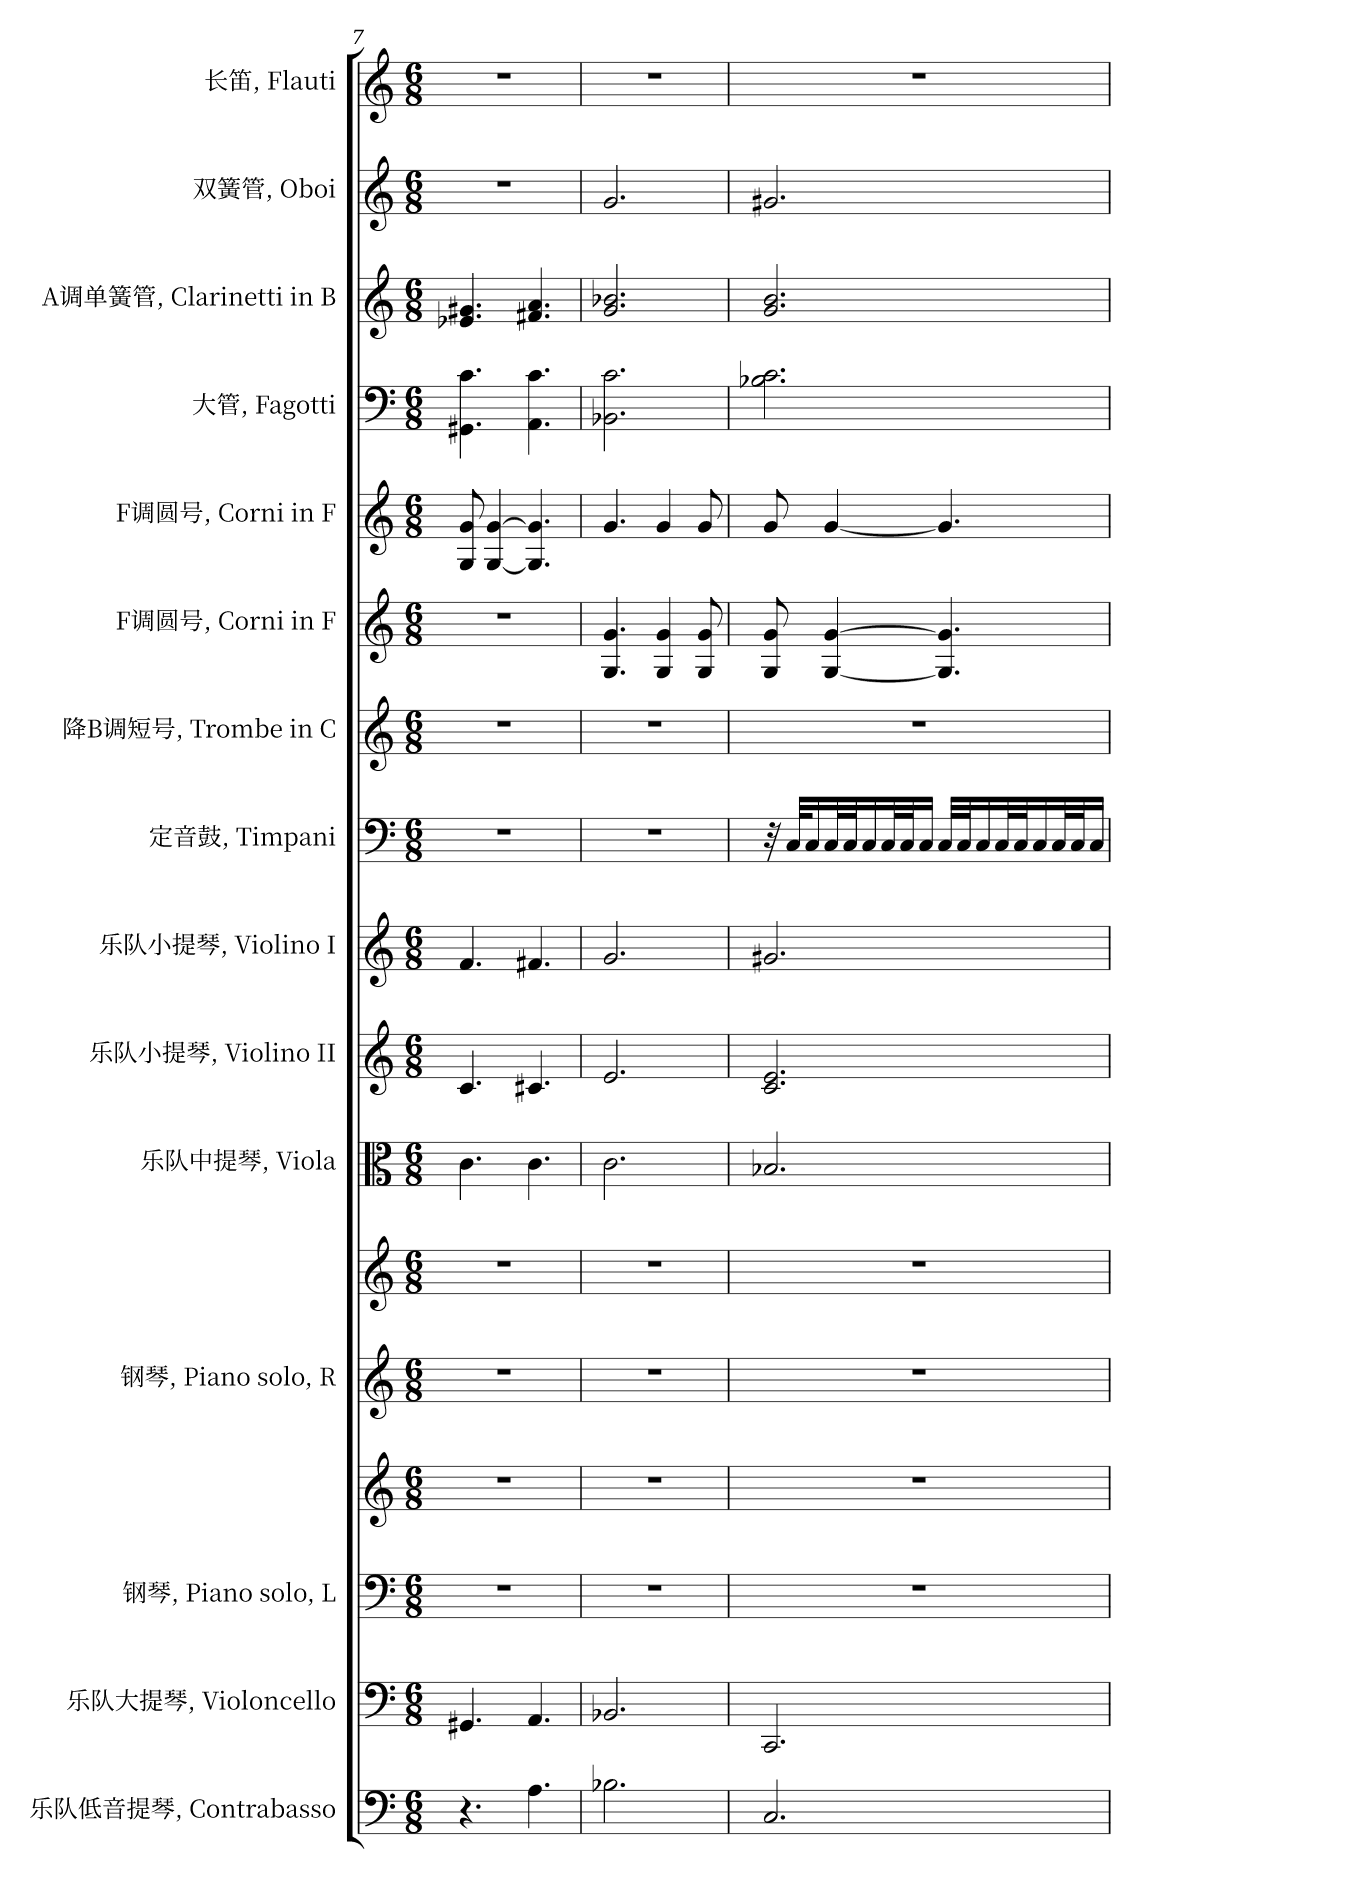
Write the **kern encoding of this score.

**kern	**kern	**kern	**kern	**kern	**kern	**kern	**kern	**kern	**kern	**kern	**kern	**kern	**kern	**kern	**kern	**kern
*part15	*part14	*part13	*part13	*part12	*part12	*part11	*part10	*part9	*part8	*part7	*part6	*part5	*part4	*part3	*part2	*part1
*staff17	*staff16	*staff15	*staff14	*staff13	*staff12	*staff11	*staff10	*staff9	*staff8	*staff7	*staff6	*staff5	*staff4	*staff3	*staff2	*staff1
*I"乐队低音提琴, Contrabasso	*I"乐队大提琴, Violoncello	*I"钢琴, Piano solo, L	*	*I"钢琴, Piano solo, R	*	*I"乐队中提琴, Viola	*I"乐队小提琴, Violino II	*I"乐队小提琴, Violino I	*I"定音鼓, Timpani	*I"降B调短号, Trombe in C	*I"F调圆号, Corni in F	*I"F调圆号, Corni in F	*I"大管, Fagotti	*I"A调单簧管, Clarinetti in B	*I"双簧管, Oboi	*I"长笛, Flauti
*I'Cbs.	*	*I'Pno.	*	*I'Pno.	*	*	*	*	*I'Timp.	*	*	*	*	*I'A Cl.	*I'Ob.	*I'Fl.
!!LO:PB:g=z
*clefF4	*clefF4	*clefF4	*clefG2	*clefG2	*clefG2	*clefC3	*clefG2	*clefG2	*clefF4	*clefG2	*clefG2	*clefG2	*clefF4	*clefG2	*clefG2	*clefG2
*ITrd7c12	*	*	*	*	*	*	*	*	*	*ITrd1c2	*ITrd4c7	*ITrd4c7	*	*ITrd2c3	*	*
*k[]	*k[]	*k[]	*k[]	*k[]	*k[]	*k[]	*k[]	*k[]	*k[]	*k[b-e-]	*k[b-]	*k[b-]	*k[]	*k[f#c#g#]	*k[]	*k[]
*M6/8	*M6/8	*M6/8	*M6/8	*M6/8	*M6/8	*M6/8	*M6/8	*M6/8	*M6/8	*M6/8	*M6/8	*M6/8	*M6/8	*M6/8	*M6/8	*M6/8
*MM149	*MM149	*MM149	*MM149	*MM149	*MM149	*MM149	*MM149	*MM149	*MM149	*MM149	*MM149	*MM149	*MM149	*MM149	*MM149	*MM149
=7	=7	=7	=7	=7	=7	=7	=7	=7	=7	=7	=7	=7	=7	=7	=7	=7
4.r	4.GG#X/	2.r	2.r	2.r	2.r	4.c\	4.c/	4.f/	2.r	2.r	2.r	8C/ 8c/	4.GG#X\ 4.c\	4.cn/ 4.e#X/	2.r	2.r
.	.	.	.	.	.	.	.	.	.	.	.	[4C/ [4c/	.	.	.	.
4.AA\	4.AA/	.	.	.	.	4.c\	4.c#X/	4.f#X/	.	.	.	4.C/] 4.c/]	4.AA\ 4.c\	4.d#X/ 4.f#/	.	.
=8	=8	=8	=8	=8	=8	=8	=8	=8	=8	=8	=8	=8	=8	=8	=8	=8
*	*	*	*	*	*	*	*	*	*	*	*	*	*	*	*	*MM149
2.BB-X\	2.BB-X/	2.r	2.r	2.r	2.r	2.c\	2.e/	2.g/	2.r	2.r	4.C/ 4.c/	4.c/	2.BB-X\ 2.c\	2.e/ 2.gn/	2.g/	2.r
.	.	.	.	.	.	.	.	.	.	.	4C/ 4c/	4c/	.	.	.	.
.	.	.	.	.	.	.	.	.	.	.	8C/ 8c/	8c/	.	.	.	.
=9	=9	=9	=9	=9	=9	=9	=9	=9	=9	=9	=9	=9	=9	=9	=9	=9
*	*	*	*	*	*	*	*	*	*	*	*	*	*	*	*	*MM149
2.CC/	2.CC/	2.r	2.r	2.r	2.r	2.B-X/	2.c/ 2.e/	2.g#X/	32r	2.r	8C/ 8c/	8c/	2.B-X\ 2.c\	2.e/ 2.g#/	2.g#X/	2.r
.	.	.	.	.	.	.	.	.	32C/KLL	.	.	.	.	.	.	.
.	.	.	.	.	.	.	.	.	16C/	.	.	.	.	.	.	.
.	.	.	.	.	.	.	.	.	32C/L	.	[4C/ [4c/	[4c/	.	.	.	.
.	.	.	.	.	.	.	.	.	32C/J	.	.	.	.	.	.	.
.	.	.	.	.	.	.	.	.	16C/	.	.	.	.	.	.	.
.	.	.	.	.	.	.	.	.	32C/L	.	.	.	.	.	.	.
.	.	.	.	.	.	.	.	.	32C/J	.	.	.	.	.	.	.
.	.	.	.	.	.	.	.	.	16C/JJ	.	.	.	.	.	.	.
.	.	.	.	.	.	.	.	.	32C/LLL	.	4.C/] 4.c/]	4.c/]	.	.	.	.
.	.	.	.	.	.	.	.	.	32C/J	.	.	.	.	.	.	.
.	.	.	.	.	.	.	.	.	16C/	.	.	.	.	.	.	.
.	.	.	.	.	.	.	.	.	32C/L	.	.	.	.	.	.	.
.	.	.	.	.	.	.	.	.	32C/J	.	.	.	.	.	.	.
.	.	.	.	.	.	.	.	.	16C/	.	.	.	.	.	.	.
.	.	.	.	.	.	.	.	.	32C/L	.	.	.	.	.	.	.
.	.	.	.	.	.	.	.	.	32C/J	.	.	.	.	.	.	.
.	.	.	.	.	.	.	.	.	16C/JJ	.	.	.	.	.	.	.
=	=	=	=	=	=	=	=	=	=	=	=	=	=	=	=	=
*-	*-	*-	*-	*-	*-	*-	*-	*-	*-	*-	*-	*-	*-	*-	*-	*-
